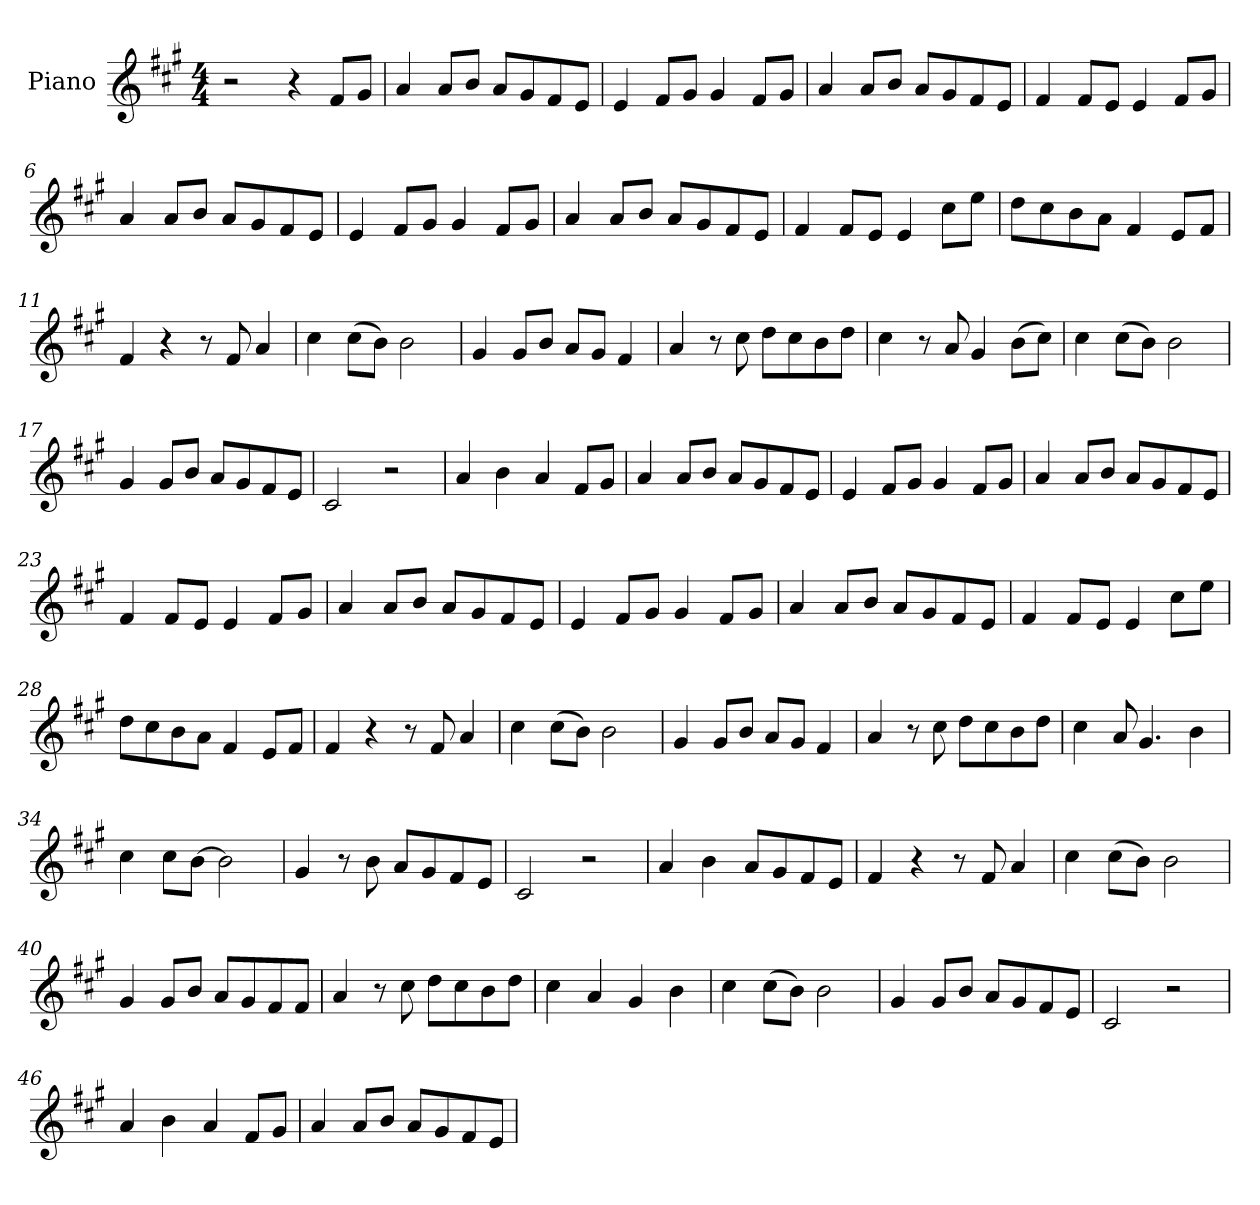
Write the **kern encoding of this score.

**kern
*part1
*staff1
*I"Piano
*I'Pno.
*clefG2
*k[f#c#g#]
*M4/4
=1
2r
4r
8f#L
8g#J
=2
4a
8aL
8bJ
8aL
8g#
8f#
8eJ
=3
4e
8f#L
8g#J
4g#
8f#L
8g#J
=4
4a
8aL
8bJ
8aL
8g#
8f#
8eJ
=5
4f#
8f#L
8eJ
4e
8f#L
8g#J
=6
4a
8aL
8bJ
8aL
8g#
8f#
8eJ
=7
4e
8f#L
8g#J
4g#
8f#L
8g#J
=8
4a
8aL
8bJ
8aL
8g#
8f#
8eJ
=9
4f#
8f#L
8eJ
4e
8cc#L
8eeJ
=10
8ddL
8cc#
8b
8aJ
4f#
8eL
8f#J
=11
4f#
4r
8r
8f#
4a
=12
4cc#
(8cc#L
8bJ)
2b
=13
4g#
8g#L
8bJ
8aL
8g#J
4f#
=14
4a
8r
8cc#
8ddL
8cc#
8b
8ddJ
=15
4cc#
8r
8a
4g#
(8bL
8cc#J)
=16
4cc#
(8cc#L
8bJ)
2b
=17
4g#
8g#L
8bJ
8aL
8g#
8f#
8eJ
=18
2c#
2r
=19
4a
4b
4a
8f#L
8g#J
=20
4a
8aL
8bJ
8aL
8g#
8f#
8eJ
=21
4e
8f#L
8g#J
4g#
8f#L
8g#J
=22
4a
8aL
8bJ
8aL
8g#
8f#
8eJ
=23
4f#
8f#L
8eJ
4e
8f#L
8g#J
=24
4a
8aL
8bJ
8aL
8g#
8f#
8eJ
=25
4e
8f#L
8g#J
4g#
8f#L
8g#J
=26
4a
8aL
8bJ
8aL
8g#
8f#
8eJ
=27
4f#
8f#L
8eJ
4e
8cc#L
8eeJ
=28
8ddL
8cc#
8b
8aJ
4f#
8eL
8f#J
=29
4f#
4r
8r
8f#
4a
=30
4cc#
(8cc#L
8bJ)
2b
=31
4g#
8g#L
8bJ
8aL
8g#J
4f#
=32
4a
8r
8cc#
8ddL
8cc#
8b
8ddJ
=33
4cc#
8a
4.g#
4b
=34
4cc#
8cc#L
[8bJ
2b]
=35
4g#
8r
8b
8aL
8g#
8f#
8eJ
=36
2c#
2r
=37
4a
4b
8aL
8g#
8f#
8eJ
=38
4f#
4r
8r
8f#
4a
=39
4cc#
(8cc#L
8bJ)
2b
=40
4g#
8g#L
8bJ
8aL
8g#
8f#
8f#J
=41
4a
8r
8cc#
8ddL
8cc#
8b
8ddJ
=42
4cc#
4a
4g#
4b
=43
4cc#
(8cc#L
8bJ)
2b
=44
4g#
8g#L
8bJ
8aL
8g#
8f#
8eJ
=45
2c#
2r
=46
4a
4b
4a
8f#L
8g#J
=47
4a
8aL
8bJ
8aL
8g#
8f#
8eJ
=
*-
